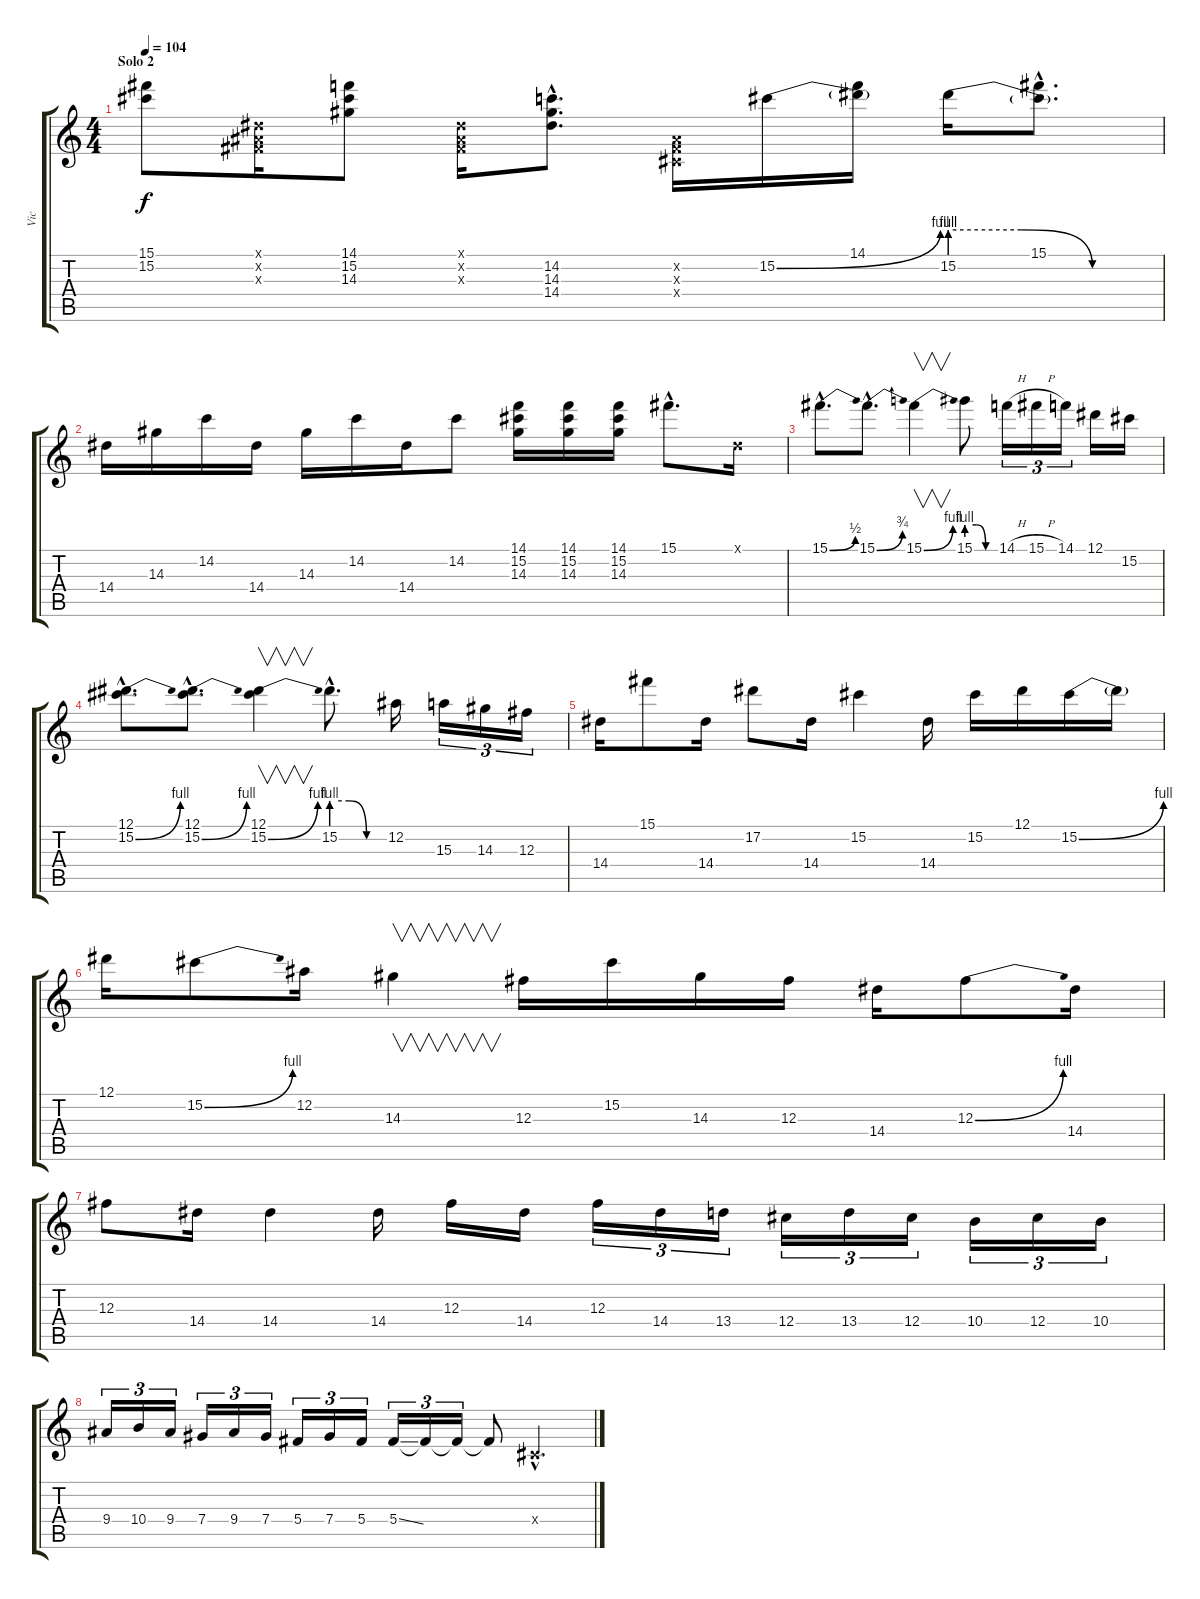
\track ("Vic" "Vic") {instrument distortionguitar}
\staff {score tabs}
\tuning (Eb4 Bb3 Gb3 Db3 Ab2 Eb2) {hide}
\ts (4 4)
\section ("" "Solo 2")
\tempo 104
\clef g2
\ks c
(15.1 15.2).8{dy f} (0.1{x} 0.2{x} 0.3{x}).16 (14.1 15.2 14.3).8 (0.1{x} 0.2{x} 0.3{x}).16 (14.2{hac} 14.3{hac} 14.4{hac}).8{d} (0.2{x} 0.3{x} 0.4{x}).16 15.2{be (bend 0 0 60 4)}.16 (14.1 15.2{t}).16 15.2{be (custom 0 4 20 4 40 0 60 0)}.16 (15.1{hac} 15.2{hac t}).8{d} |
14.4.16 14.3.16 14.2.16 14.4.16 14.3.16 14.2.16 14.4.16 14.2.8 (14.1 15.2 14.3).16 (14.1 15.2 14.3).16 (14.1 15.2 14.3).16 15.1{hac}.8{d} 0.1{x}.16 |
15.1{be (bend 0 0 60 2) hac}.8{d} 15.1{be (bend 0 0 60 3) hac}.8{d} 15.1{be (bend 0 0 60 4)}.4{v} 15.1{be (custom 0 4 20 4 40 0 60 0)}.8 14.1{h}.16{tu (3 2)} 15.1{h}.16{tu (3 2)} 14.1.16{tu (3 2)} 12.1.16 15.2.16 |
(12.1{hac} 15.2{be (bend 0 0 60 4) hac}).8{d} (12.1{hac} 15.2{be (bend 0 0 60 4) hac}).8{d} (12.1 15.2{be (bend 0 0 60 4)}).4{v} 15.2{be (custom 0 4 20 4 40 0 60 0) hac}.8{d} 12.2.16 15.3.16{tu (3 2)} 14.3.16{tu (3 2)} 12.3.16{tu (3 2)} |
14.4.16 15.1.8 14.4.16 17.2.8 14.4.16 15.2.4 14.4.16 15.2.16 12.1.16 15.2{be (bend 0 0 60 4)}.16 15.2{t}.16 |
12.1.16 15.2{be (bend 0 0 60 4)}.8 12.2.16 14.3.4{v} 12.3.16 15.2.16 14.3.16 12.3.16 14.4.16 12.3{be (bend 0 0 60 4)}.8 14.4.16 |
12.3.8 14.4.16 14.4.4 14.4.16 12.3.16 14.4.16 12.3.16{tu (3 2)} 14.4.16{tu (3 2)} 13.4.16{tu (3 2)} 12.4.16{tu (3 2)} 13.4.16{tu (3 2)} 12.4.16{tu (3 2)} 10.4.16{tu (3 2)} 12.4.16{tu (3 2)} 10.4.16{tu (3 2)} |
9.4.16{tu (3 2)} 10.4.16{tu (3 2)} 9.4.16{tu (3 2)} 7.4.16{tu (3 2)} 9.4.16{tu (3 2)} 7.4.16{tu (3 2)} 5.4.16{tu (3 2)} 7.4.16{tu (3 2)} 5.4.16{tu (3 2)} 5.4{ss}.16{tu (3 2)} 5.4{t}.16{tu (3 2)} 5.4{t}.16{tu (3 2)} 5.4{t}.8 0.4{hac x}.4{d}
